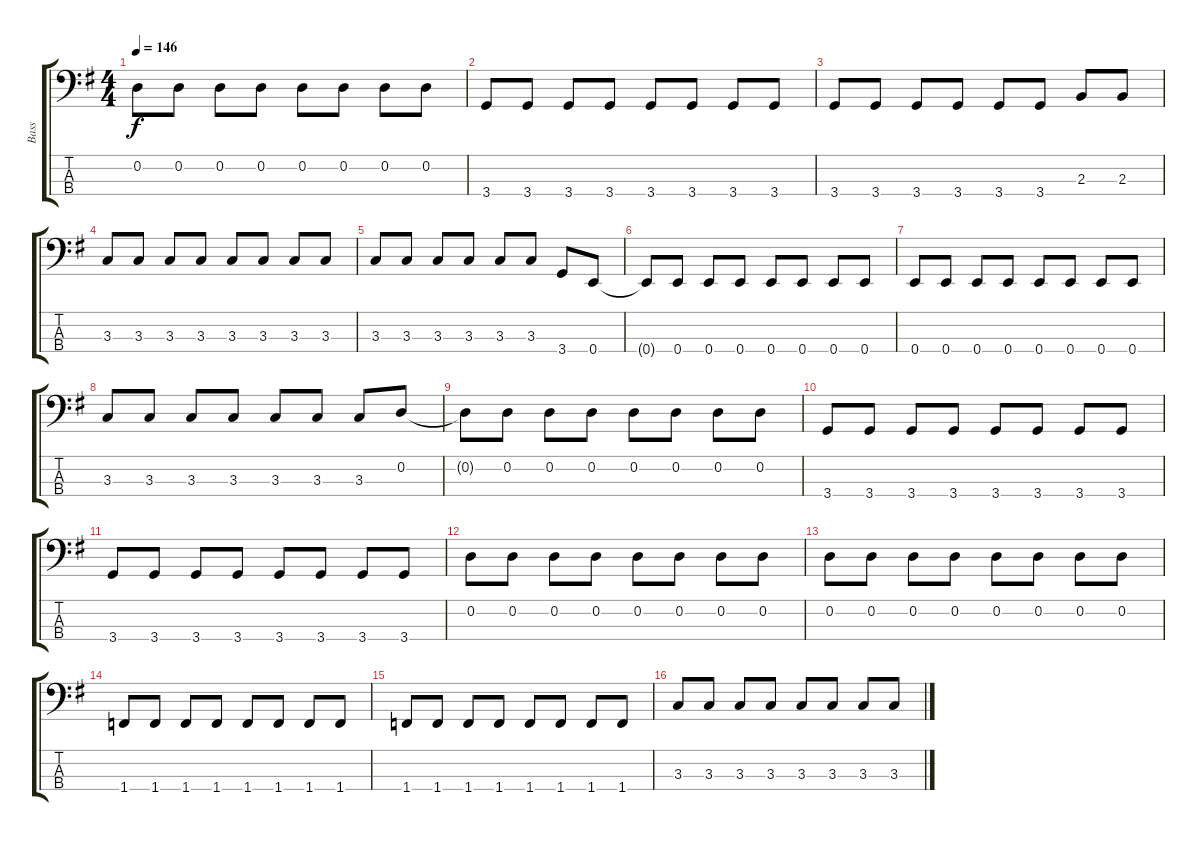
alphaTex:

\track ("Bass" "Bass") {instrument electricbassfinger}
\staff {score tabs}
\tuning (G2 D2 A1 E1) {hide}
\ts (4 4)
\tempo 146
\clef f4
\ks g
0.2{t}.8{dy f} 0.2.8 0.2.8 0.2.8 0.2.8 0.2.8 0.2.8 0.2.8 |
3.4.8 3.4.8 3.4.8 3.4.8 3.4.8 3.4.8 3.4.8 3.4.8 |
3.4.8 3.4.8 3.4.8 3.4.8 3.4.8 3.4.8 2.3.8 2.3.8 |
3.3.8 3.3.8 3.3.8 3.3.8 3.3.8 3.3.8 3.3.8 3.3.8 |
3.3.8 3.3.8 3.3.8 3.3.8 3.3.8 3.3.8 3.4.8 0.4.8 |
0.4{t}.8 0.4.8 0.4.8 0.4.8 0.4.8 0.4.8 0.4.8 0.4.8 |
0.4.8 0.4.8 0.4.8 0.4.8 0.4.8 0.4.8 0.4.8 0.4.8 |
3.3.8 3.3.8 3.3.8 3.3.8 3.3.8 3.3.8 3.3.8 0.2.8 |
0.2{t}.8 0.2.8 0.2.8 0.2.8 0.2.8 0.2.8 0.2.8 0.2.8 |
3.4.8 3.4.8 3.4.8 3.4.8 3.4.8 3.4.8 3.4.8 3.4.8 |
3.4.8 3.4.8 3.4.8 3.4.8 3.4.8 3.4.8 3.4.8 3.4.8 |
0.2.8 0.2.8 0.2.8 0.2.8 0.2.8 0.2.8 0.2.8 0.2.8 |
0.2.8 0.2.8 0.2.8 0.2.8 0.2.8 0.2.8 0.2.8 0.2.8 |
1.4.8 1.4.8 1.4.8 1.4.8 1.4.8 1.4.8 1.4.8 1.4.8 |
1.4.8 1.4.8 1.4.8 1.4.8 1.4.8 1.4.8 1.4.8 1.4.8 |
3.3.8 3.3.8 3.3.8 3.3.8 3.3.8 3.3.8 3.3.8 3.3.8
